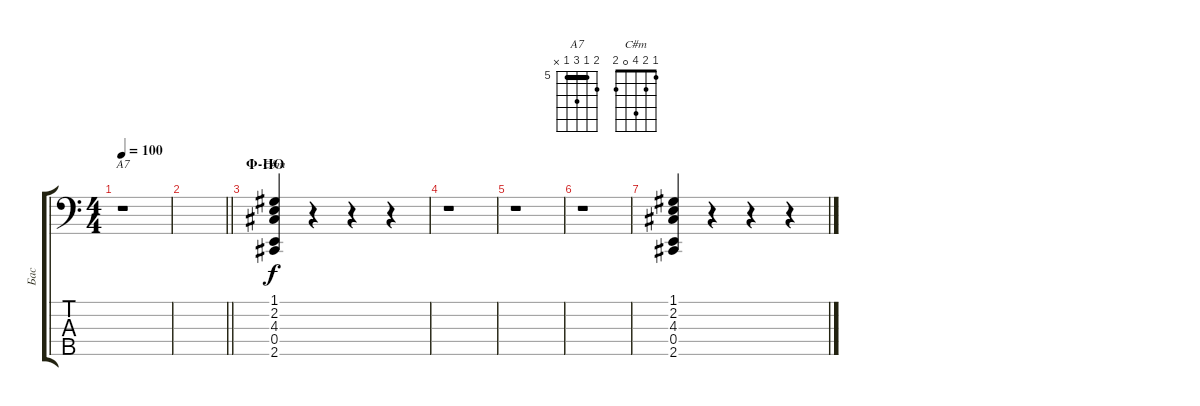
\track ("Бас" "Бас") {instrument electricbassfinger}
\staff {score tabs}
\tuning (G2 D2 A1 E1 B0) {hide}
\chord ("A7" 6 5 7 5 x) {firstfret 5 barre 5}
\chord ("C#m" 1 2 4 0 2)
\ts (4 4)
\tempo 100
\clef f4
\ks c
r.1{ch "A7" dy f} |
\barLineRight lightlight
|
\section ("" "Ф-НО")
(1.1 2.2 4.3 0.4 2.5).4{ch "C#m"} r.4 r.4 r.4 |
r.1 |
r.1 |
r.1 |
(1.1 2.2 4.3 0.4 2.5).4 r.4 r.4 r.4
